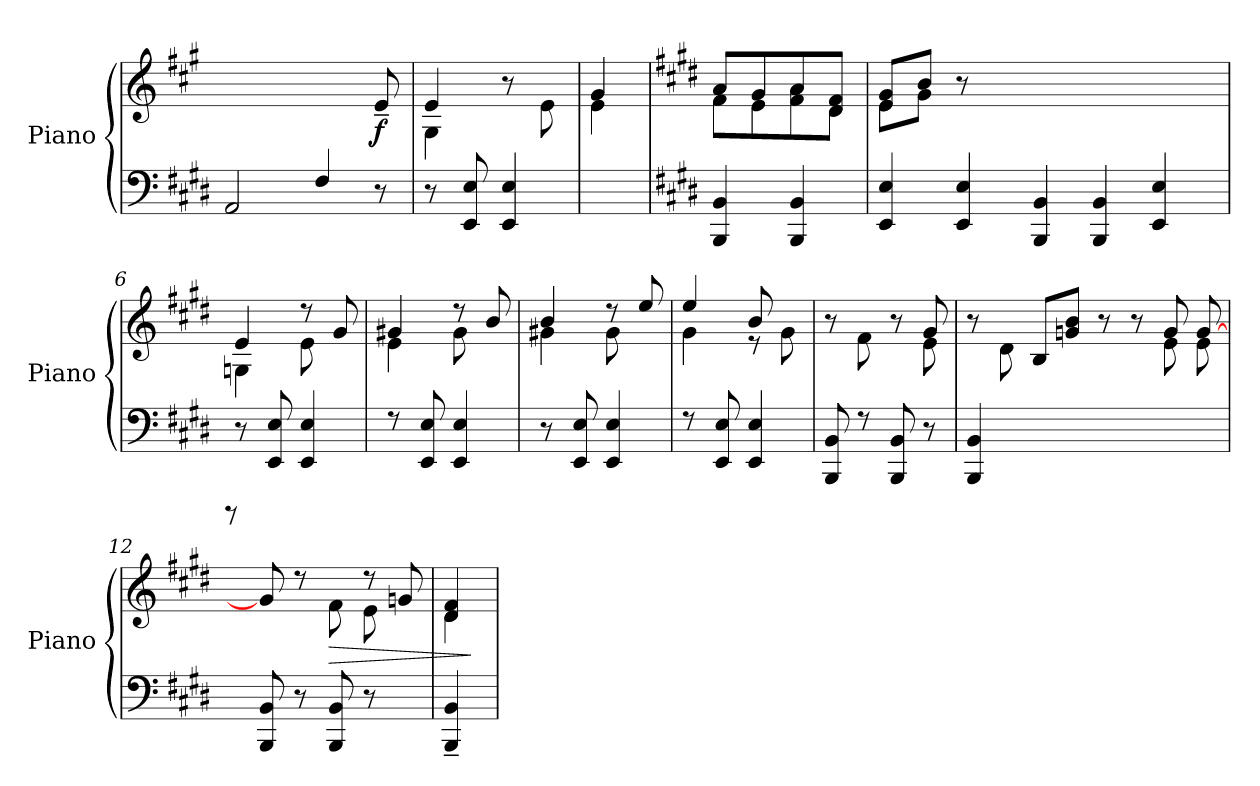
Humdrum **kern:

**kern	**kern	**dynam
*part1	*part1	*part1
*staff2	*staff1	*staff1/2
*I"Piano	*	*
*I'Piano	*	*
*clefF4	*clefG2	*
*k[f#c#g#d#]	*k[f#c#g#]	*
=1	=1	=1
2AA/	2.ryy	.
4F#/	.	.
!	!	!LO:DY:b
8r	8e~</	f
=2	=2	=2
*	*^	*
8r	4e/	4G#\	.
8EE/ 8E/	.	.	.
4EE/ 4E/	8r	4ryy	.
.	8e\	.	.
=3	=3	=3	=3
4ryy	4g#/	4e\	.
!!LO:LB:g=z	!!
=4	=4	=4	=4
*	*k[f#c#g#d#]	*	*
4BBB/ 4BB/	8a/L	8f#\L	.
.	8g#/	8e\	.
4BBB/ 4BB/	8a/	8f#\ 8a\	.
.	8d#/ 8f#/J	8d#\J	.
=5	=5	=5	=5
4EE/ 4E/	8e/ 8g#/L	8e\L	.
.	8b/J	8g#\J	.
4EE/ 4E/	8r	2..ryy	.
.	2..ryy	.	.
4BBB/ 4BB/	.	.	.
4BBB/ 4BB/	.	.	.
4EE/ 4E/	.	.	.
.	.	8ryy	.
!!LO:LB:g=z	!!
=6	=6	=6	=6
8r	4e/	4Gn\	.
8EE/ 8E/	.	.	.
4EE/ 4E/	8r	8e\	.
.	8g#/	8ryy	.
=7	=7	=7	=7
8rE	4g#X/	4e\	.
8EE/ 8E/	.	.	.
4EE/ 4E/	8r	8g#\	.
.	8b/	8ryy	.
=8	=8	=8	=8
8r	4b/	4g#X\	.
8EE/ 8E/	.	.	.
4EE/ 4E/	8r	8g#\	.
.	8ee/	8ryy	.
=9	=9	=9	=9
8rE	4ee/	4g#\	.
8EE/ 8E/	.	.	.
4EE/ 4E/	8b/	8r	.
.	8ryy	8g#\	.
!!LO:LB:g=z	!!
=10	=10	=10	=10
8BBB/ 8BB/	8r	4.ryy	.
8rE	8f#\	.	.
8BBB/ 8BB/	8r	.	.
8r	8g#/	8e\	.
=11	=11	=11	=11
4BBB/ 4BB/	8r	2.ryy	.
.	8d#\	.	.
2.ryy	8B/L	.	.
.	8gn/ 8b/J	.	.
.	8r	.	.
.	8r	.	.
.	8g/	8e\	.
.	[8g/	8e\	.
!!LO:LB:g=z	!!
=12	=12	=12	=12
8ryy	8raaa	2ryy	.
8BBB/ 8BB/	8g/]	.	.
8r	8rcc	.	.
!	!	!	!LO:HP:b
8BBB/ 8BB/	8f#\	.	>
8r	8r	8e\	.
8ryy	8gn/	8ryy	.
=13	=13	=13	=13
4BBB/~> 4BB/~>	4d#/ 4f#/	4d#\	.
*	*v	*v	*
.	.	]
=	=	=
*-	*-	*-
